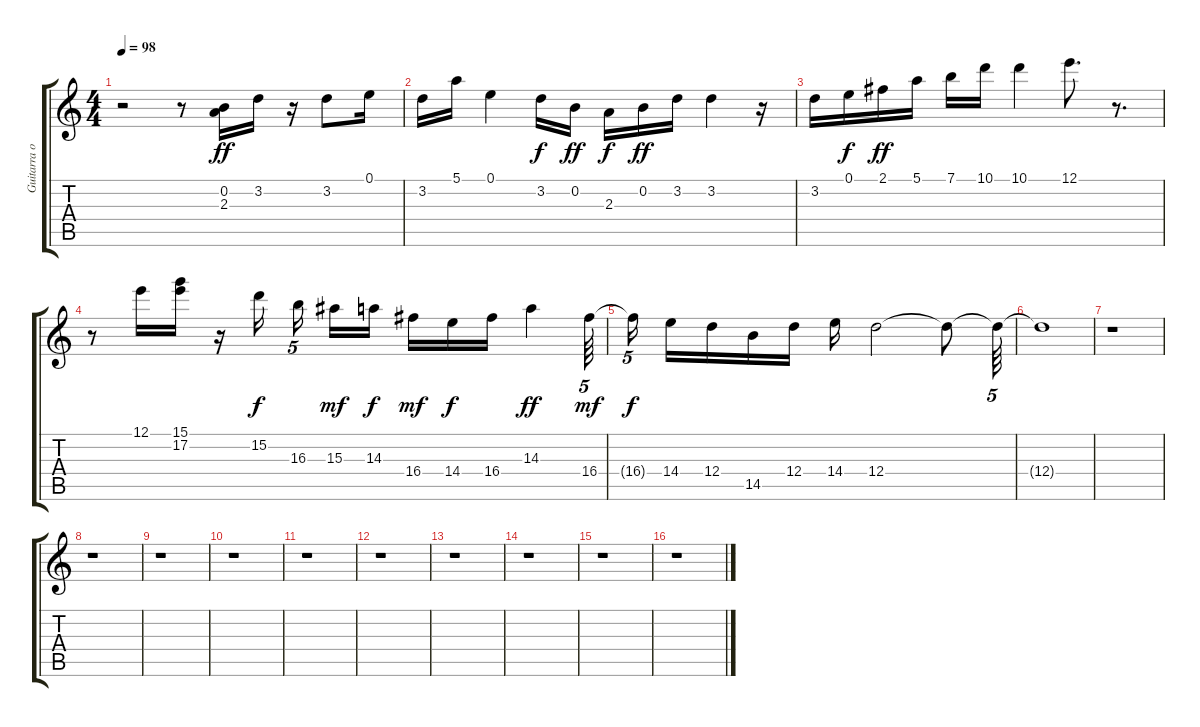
\track ("Guitarra overdrive" "Guitarra o") {instrument overdrivenguitar}
\staff {score tabs}
\tuning (E4 B3 G3 D3 A2 E2) {hide}
\ts (4 4)
\tempo 98
\clef g2
\ks c
r.2{dy ff} r.8 (0.2 2.3).16 3.2.16 r.16 3.2.8 0.1.16 |
3.2.16 5.1.16 0.1.4 3.2.16{dy f} 0.2.16{dy ff} 2.3.16{dy f} 0.2.16{dy ff} 3.2.16 3.2.4 r.16 |
3.2.16 0.1.16{dy f} 2.1.16{dy ff} 5.1.16 7.1.16 10.1.16 10.1.4 12.1.8{d} r.8{d} |
r.8 12.1.16 (15.1 17.2).16 r.16 15.2.16{dy f beam splitsecondary} 16.3.16{tu (5 4) beam splitsecondary} 15.3.16{dy mf} 14.3.16{dy f} 16.4.16{dy mf} 14.4.16{dy f} 16.4.16 14.3.4{dy ff} 16.4.64{tu (5 4) dy mf} |
16.4{t}.16{tu (5 4) dy f beam splitsecondary} 14.4.16 12.4.16 14.5.16 12.4.16 14.4.16 12.4.2 12.4{t}.8 12.4{t}.64{tu (5 4)} |
12.4{t}.1 |
r.1 |
r.1 |
r.1 |
r.1 |
r.1 |
r.1 |
r.1 |
r.1 |
r.1 |
r.1
